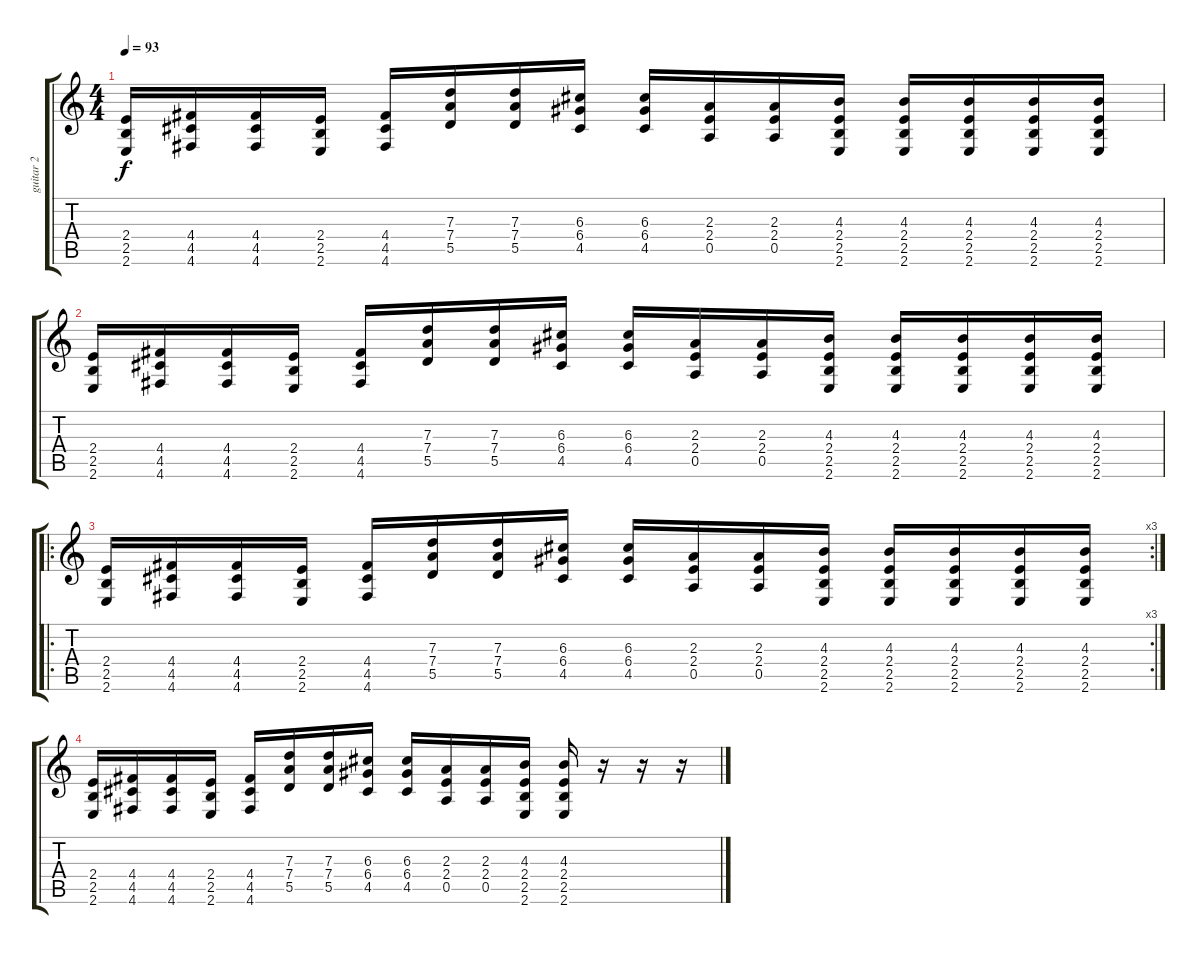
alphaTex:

\track ("guitar 2" "guitar 2") {instrument distortionguitar}
\staff {score tabs}
\tuning (E4 B3 G3 D3 A2 D2) {hide}
\ts (4 4)
\tempo 93
\clef g2
\ks c
(2.4 2.5 2.6).16{dy f} (4.4 4.5 4.6).16 (4.4 4.5 4.6).16 (2.4 2.5 2.6).16 (4.4 4.5 4.6).16 (7.3 7.4 5.5).16 (7.3 7.4 5.5).16 (6.3 6.4 4.5).16 (6.3 6.4 4.5).16 (2.3 2.4 0.5).16 (2.3 2.4 0.5).16 (4.3 2.4 2.5 2.6).16 (4.3 2.4 2.5 2.6).16 (4.3 2.4 2.5 2.6).16 (4.3 2.4 2.5 2.6).16 (4.3 2.4 2.5 2.6).16 |
(2.4 2.5 2.6).16 (4.4 4.5 4.6).16 (4.4 4.5 4.6).16 (2.4 2.5 2.6).16 (4.4 4.5 4.6).16 (7.3 7.4 5.5).16 (7.3 7.4 5.5).16 (6.3 6.4 4.5).16 (6.3 6.4 4.5).16 (2.3 2.4 0.5).16 (2.3 2.4 0.5).16 (4.3 2.4 2.5 2.6).16 (4.3 2.4 2.5 2.6).16 (4.3 2.4 2.5 2.6).16 (4.3 2.4 2.5 2.6).16 (4.3 2.4 2.5 2.6).16 |
\ro
\rc 3
(2.4 2.5 2.6).16 (4.4 4.5 4.6).16 (4.4 4.5 4.6).16 (2.4 2.5 2.6).16 (4.4 4.5 4.6).16 (7.3 7.4 5.5).16 (7.3 7.4 5.5).16 (6.3 6.4 4.5).16 (6.3 6.4 4.5).16 (2.3 2.4 0.5).16 (2.3 2.4 0.5).16 (4.3 2.4 2.5 2.6).16 (4.3 2.4 2.5 2.6).16 (4.3 2.4 2.5 2.6).16 (4.3 2.4 2.5 2.6).16 (4.3 2.4 2.5 2.6).16 |
(2.4 2.5 2.6).16 (4.4 4.5 4.6).16 (4.4 4.5 4.6).16 (2.4 2.5 2.6).16 (4.4 4.5 4.6).16 (7.3 7.4 5.5).16 (7.3 7.4 5.5).16 (6.3 6.4 4.5).16 (6.3 6.4 4.5).16 (2.3 2.4 0.5).16 (2.3 2.4 0.5).16 (4.3 2.4 2.5 2.6).16 (4.3 2.4 2.5 2.6).16 r.16 r.16 r.16
